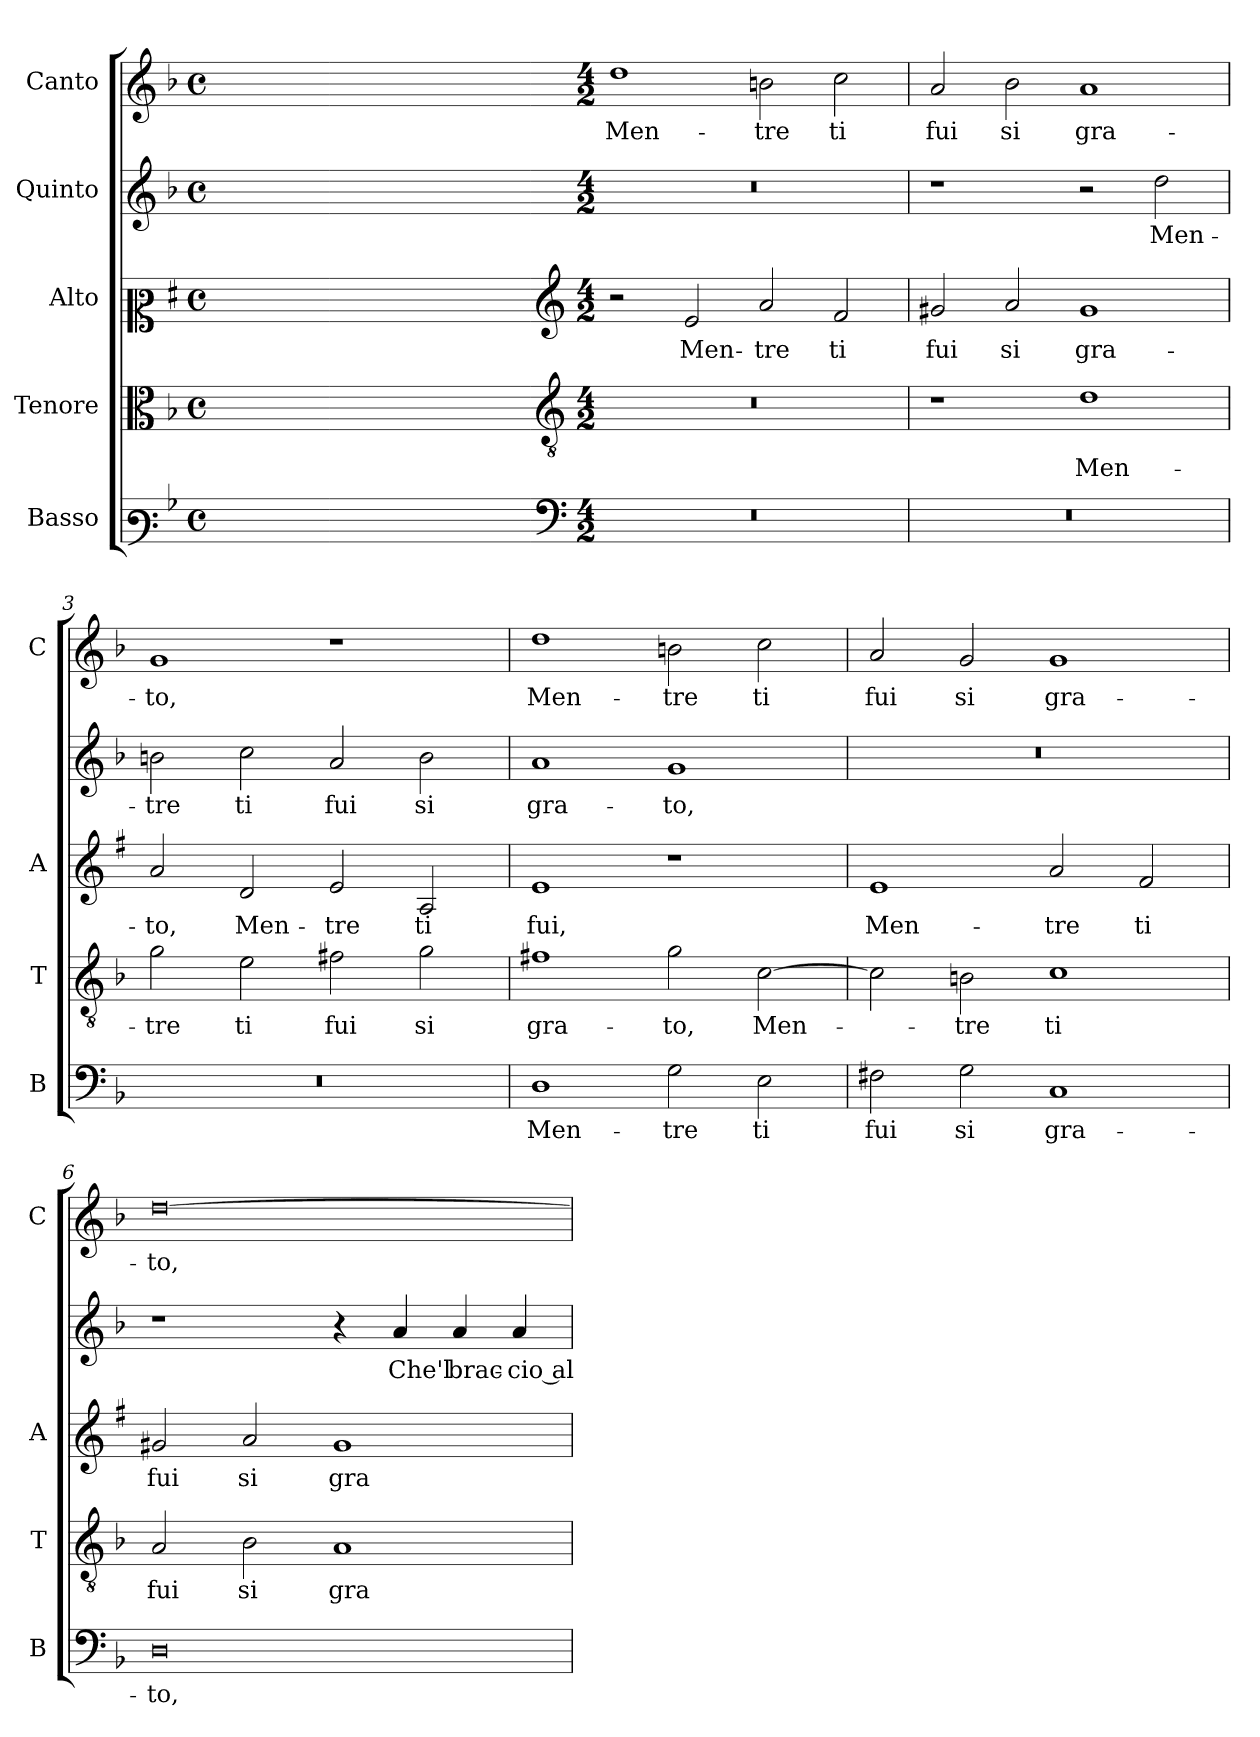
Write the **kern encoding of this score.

**kern	**text	**kern	**text	**kern	**text	**kern	**text	**kern	**text
*part5	*part5	*part4	*part4	*part3	*part3	*part2	*part2	*part1	*part1
*staff5	*staff5	*staff4	*staff4	*staff3	*staff3	*staff2	*staff2	*staff1	*staff1
*I"Basso	*	*I"Tenore	*	*I"Alto	*	*I"Quinto	*	*I"Canto	*
*I'B	*	*I'T	*	*I'A	*	*	*	*I'C	*
*clefF3	*	*clefC3	*	*clefC2	*	*clefG2	*	*clefG2	*
*	*	*	*	*ITrd1c2	*	*	*	*	*
*k[b-]	*	*k[b-]	*	*k[b-]	*	*k[b-]	*	*k[b-]	*
*F:	*	*F:	*	*F:	*	*F:	*	*F:	*
*M4/4	*	*M4/4	*	*M4/4	*	*M4/4	*	*M4/4	*
*met(c)	*	*met(c)	*	*met(c)	*	*met(c)	*	*met(c)	*
=	=	=	=	=	=	=	=	=	=
1ryy	.	1ryy	.	1ryy	.	1ryy	.	1ryy	.
=1X-	=1X-	=1X-	=1X-	=1X-	=1X-	=1X-	=1X-	=1X-	=1X-
4ryy	.	4ryy	.	4ryy	.	4ryy	.	4ryy	.
4ryy	.	4ryy	.	4ryy	.	4ryy	.	4ryy	.
4ryy	.	4ryy	.	4ryy	.	4ryy	.	4ryy	.
4ryy	.	4ryy	.	4ryy	.	4ryy	.	4ryy	.
=1-	=1-	=1-	=1-	=1-	=1-	=1-	=1-	=1-	=1-
*clefF4	*	*clefGv2	*	*clefG2	*	*	*	*	*
*M4/2	*	*M4/2	*	*M4/2	*	*M4/2	*	*M4/2	*
!	!	!	!	!	!	!	!	!	!LO:LY:b
0r	.	0r	.	2r	.	0r	.	1dd	Men-
!	!	!	!	!	!LO:LY:b	!	!	!	!
.	.	.	.	2d/	Men-	.	.	.	.
!	!	!	!	!	!LO:LY:b	!	!	!	!LO:LY:b
.	.	.	.	2g/	-tre	.	.	2bn\	-tre
!	!	!	!	!	!LO:LY:b	!	!	!	!LO:LY:b
.	.	.	.	2e/	ti	.	.	2cc\	ti
=2	=2	=2	=2	=2	=2	=2	=2	=2	=2
!	!	!	!	!	!LO:LY:b	!	!	!	!LO:LY:b
0r	.	1r	.	2f#X/	fui	1r	.	2a/	fui
!	!	!	!	!	!LO:LY:b	!	!	!	!LO:LY:b
.	.	.	.	2g/	si	.	.	2b-\	si
!	!	!	!LO:LY:b	!	!LO:LY:b	!	!	!	!LO:LY:b
.	.	1d	Men-	1f#	gra-	2r	.	1a	gra-
!	!	!	!	!	!	!	!LO:LY:b	!	!
.	.	.	.	.	.	2dd\	Men-	.	.
=3	=3	=3	=3	=3	=3	=3	=3	=3	=3
!	!	!	!LO:LY:b	!	!LO:LY:b	!	!LO:LY:b	!	!LO:LY:b
0r	.	2g\	-tre	2g/	-to,	2bn\	-tre	1g	-to,
!	!	!	!LO:LY:b	!	!LO:LY:b	!	!LO:LY:b	!	!
.	.	2e\	ti	2c/	Men-	2cc\	ti	.	.
!	!	!	!LO:LY:b	!	!LO:LY:b	!	!LO:LY:b	!	!
.	.	2f#X\	fui	2d/	-tre	2a/	fui	1r	.
!	!	!	!LO:LY:b	!	!LO:LY:b	!	!LO:LY:b	!	!
.	.	2g\	si	2G/	ti	2b\	si	.	.
=4	=4	=4	=4	=4	=4	=4	=4	=4	=4
!	!LO:LY:b	!	!LO:LY:b	!	!LO:LY:b	!	!LO:LY:b	!	!LO:LY:b
1D	Men-	1f#X	gra-	1d	fui,	1a	gra-	1dd	Men-
!	!LO:LY:b	!	!LO:LY:b	!	!	!	!LO:LY:b	!	!LO:LY:b
2G\	-tre	2g\	-to,	1r	.	1g	-to,	2bn\	-tre
!	!LO:LY:b	!	!LO:LY:b	!	!	!	!	!	!LO:LY:b
2E\	ti	[2c\	Men-	.	.	.	.	2cc\	ti
!!LO:LB:g=z
=5	=5	=5	=5	=5	=5	=5	=5	=5	=5
!	!LO:LY:b	!	!	!	!LO:LY:b	!	!	!	!LO:LY:b
2F#X\	fui	2c\]	.	1d	Men-	0r	.	2a/	fui
!	!LO:LY:b	!	!LO:LY:b	!	!	!	!	!	!LO:LY:b
2G\	si	2Bn\	-tre	.	.	.	.	2g/	si
!	!LO:LY:b	!	!LO:LY:b	!	!LO:LY:b	!	!	!	!LO:LY:b
1C	gra-	1c	ti	2g/	-tre	.	.	1g	gra-
!	!	!	!	!	!LO:LY:b	!	!	!	!
.	.	.	.	2e/	ti	.	.	.	.
=6	=6	=6	=6	=6	=6	=6	=6	=6	=6
!	!LO:LY:b	!	!LO:LY:b	!	!LO:LY:b	!	!	!	!LO:LY:b
0D	-to,	2A/	fui	2f#X/	fui	1r	.	[0dd	-to,
!	!	!	!LO:LY:b	!	!LO:LY:b	!	!	!	!
.	.	2B-\	si	2g/	si	.	.	.	.
!	!	!	!LO:LY:b	!	!LO:LY:b	!	!	!	!
.	.	1A	gra-	1f#	gra-	4r	.	.	.
!	!	!	!	!	!	!	!LO:LY:b	!	!
.	.	.	.	.	.	4a/	Che'l	.	.
!	!	!	!	!	!	!	!LO:LY:b	!	!
.	.	.	.	.	.	4a/	brac-	.	.
!	!	!	!	!	!	!	!LO:LY:b	!	!
.	.	.	.	.	.	4a/	-cio al	.	.
=	=	=	=	=	=	=	=	=	=
*-	*-	*-	*-	*-	*-	*-	*-	*-	*-
